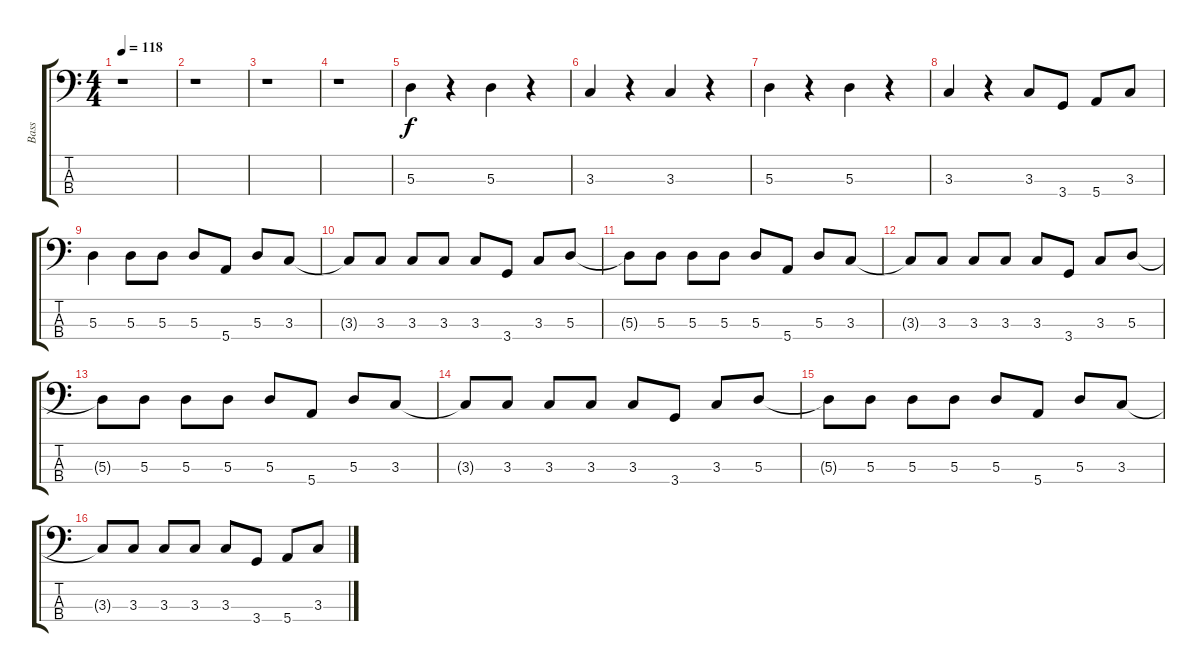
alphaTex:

\track ("Bass" "Bass") {instrument acousticbass}
\staff {score tabs}
\tuning (G2 D2 A1 E1) {hide}
\ts (4 4)
\tempo 118
\clef f4
\ks c
r.1{dy f instrument acousticbass} |
r.1 |
r.1 |
r.1 |
5.3.4 r.4 5.3.4 r.4 |
3.3.4 r.4 3.3.4 r.4 |
5.3.4 r.4 5.3.4 r.4 |
3.3.4 r.4 3.3.8 3.4.8 5.4.8 3.3.8 |
5.3.4 5.3.8 5.3.8 5.3.8 5.4.8 5.3.8 3.3.8 |
3.3{t}.8 3.3.8 3.3.8 3.3.8 3.3.8 3.4.8 3.3.8 5.3.8 |
5.3{t}.8 5.3.8 5.3.8 5.3.8 5.3.8 5.4.8 5.3.8 3.3.8 |
3.3{t}.8 3.3.8 3.3.8 3.3.8 3.3.8 3.4.8 3.3.8 5.3.8 |
5.3{t}.8 5.3.8 5.3.8 5.3.8 5.3.8 5.4.8 5.3.8 3.3.8 |
3.3{t}.8 3.3.8 3.3.8 3.3.8 3.3.8 3.4.8 3.3.8 5.3.8 |
5.3{t}.8 5.3.8 5.3.8 5.3.8 5.3.8 5.4.8 5.3.8 3.3.8 |
3.3{t}.8 3.3.8 3.3.8 3.3.8 3.3.8 3.4.8 5.4.8 3.3.8
